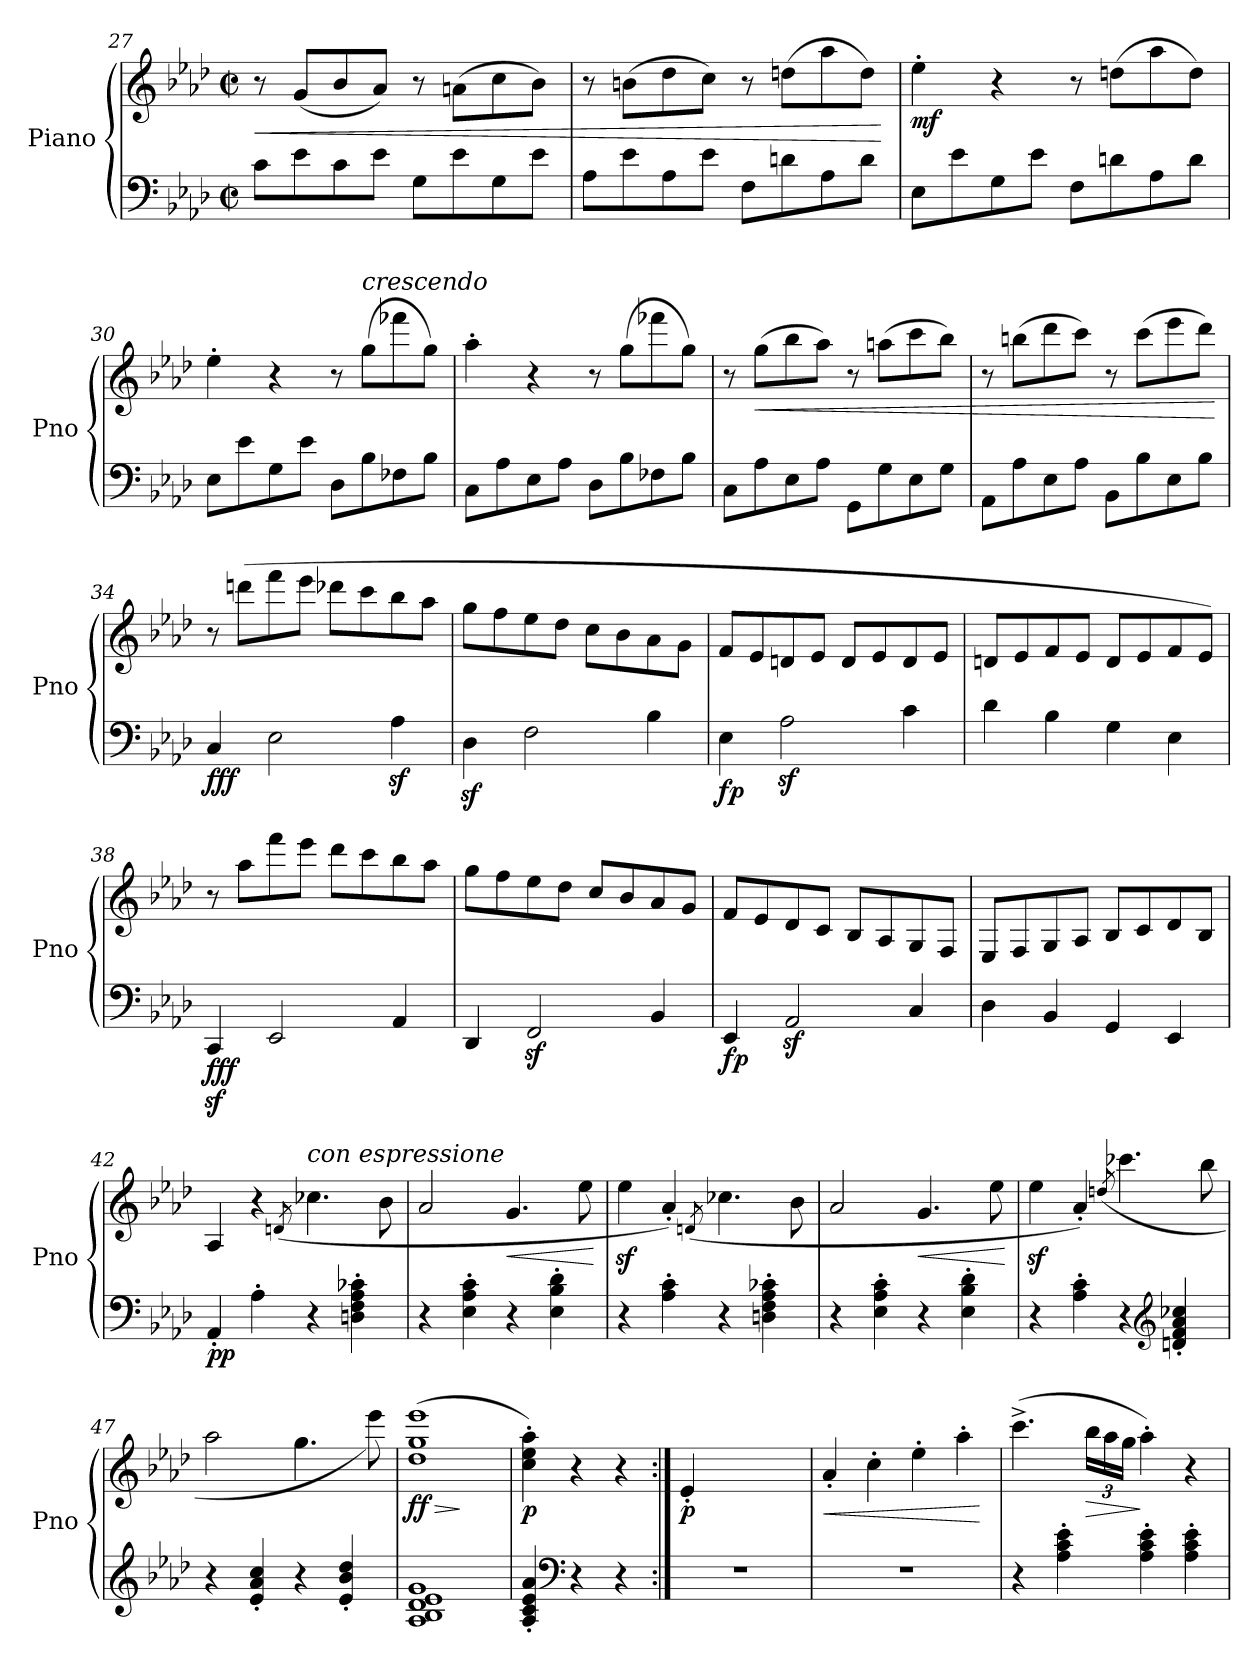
**kern	**kern	**dynam
*part1	*part1	*part1
*staff2	*staff1	*staff1/2
*I"Piano	*	*
*I'Pno	*	*
!!LO:LB:g=z
*clefF4	*clefG2	*
*k[b-e-a-d-]	*k[b-e-a-d-]	*
*M4/4	*M4/4	*
*met(c|)	*met(c|)	*
=27	=27	=27
!	!	!LO:HP:b
8c\L	8r	<
8e-\	(<8g/L	.
8c\	8b-/	.
8e-\J	8a-/J)	.
8G\L	8r	.
8e-\	(>8an\L	.
8G\	8cc\	.
8e-\J	8b-\J)	.
=28	=28	=28
8A-\L	8r	.
8e-\	(>8bn\L	.
8A-\	8dd-\	.
8e-\J	8cc\J)	.
8F\L	8r	.
8dn\	(>8ddn\L	.
8A-\	8aa-\	.
8d\J	8dd\J)	.
.	.	[
=29	=29	=29
!	!	!LO:DY:b
8E-\L	4ee-'\	mf
8e-\	.	.
8G\	4r	.
8e-\J	.	.
8F\L	8r	.
8dn\	(>8ddn\L	.
8A-\	8aa-\	.
8d\J	8dd\J)	.
=30	=30	=30
8E-\L	4ee-'\	.
8e-\	.	.
8G\	4r	.
8e-\J	.	.
8D-\L	8r	.
!	!LO:TX:a:i:t=crescendo	!
8B-\	(>8gg\L	.
8F-X\	8fff-X\	.
8B-\J	8gg\J)	.
=31	=31	=31
8C\L	4aa-'\	.
8A-\	.	.
8E-\	4r	.
8A-\J	.	.
8D-\L	8r	.
8B-\	(>8gg\L	.
8F-X\	8fff-X\	.
8B-\J	8gg\J)	.
!!LO:PB:g=z
=32	=32	=32
8C\L	8r	.
!	!	!LO:HP:b
8A-\	(>8gg\L	<
8E-\	8bb-\	.
8A-\J	8aa-\J)	.
8GG\L	8r	.
8G\	(>8aan\L	.
8E-\	8ccc\	.
8G\J	8bb-\J)	.
=33	=33	=33
8AA-\L	8r	.
8A-\	(>8bbn\L	.
8E-\	8ddd-\	.
8A-\J	8ccc\J)	.
8BB-\L	8r	.
8B-\	(>8ccc\L	.
8E-\	8eee-\	.
8B-\J	8ddd-\J)	.
.	.	[
=34	=34	=34
!	!	!LO:DY:b=2
!	!	!LO:DY:n=1:b
4C/	8r	ff f
.	(>8dddn\L	.
2E-\	8fff\	.
.	8eee-\J	.
.	8ddd-X\L	.
.	8ccc\	.
4A-z<\	8bb-\	.
.	8aa-\J	.
=35	=35	=35
4D-z<\	8gg\L	.
.	8ff\	.
2F\	8ee-\	.
.	8dd-\J	.
.	8cc\L	.
.	8b-\	.
4B-\	8a-\	.
.	8g\J	.
=36	=36	=36
!	!	!LO:DY:b=2
!	!	!LO:DY:n=1:b
4E-\	8f/L	f p
.	8e-/	.
2A-z<\	8dn/	.
.	8e-/J	.
.	8d/L	.
.	8e-/	.
4c\	8d/	.
.	8e-/J	.
!!LO:LB:g=z
=37	=37	=37
4d-\	8dn/L	.
.	8e-/	.
4B-\	8f/	.
.	8e-/J	.
4G\	8d/L	.
.	8e-/	.
4E-\	8f/	.
.	8e-/J)	.
=38	=38	=38
!	!	!LO:DY:b=2
!	!	!LO:DY:n=1:b
4CCz</	8r	ff f
.	8aa-\L	.
2EE-/	8fff\	.
.	8eee-\J	.
.	8ddd-\L	.
.	8ccc\	.
4AA-/	8bb-\	.
.	8aa-\J	.
=39	=39	=39
4DD-/	8gg\L	.
.	8ff\	.
2FFz</	8ee-\	.
.	8dd-\J	.
.	8cc/L	.
.	8b-/	.
4BB-/	8a-/	.
.	8g/J	.
=40	=40	=40
!	!	!LO:DY:b=2
!	!	!LO:DY:n=1:b
4EE-/	8f/L	f p
.	8e-/	.
2AA-z</	8d-/	.
.	8c/J	.
.	8B-/L	.
.	8A-/	.
4C/	8G/	.
.	8F/J	.
=41	=41	=41
4D-\	8E-/L	.
.	8F/	.
4BB-/	8G/	.
.	8A-/J	.
4GG/	8B-/L	.
.	8c/	.
4EE-/	8d-/	.
.	8B-/J	.
!!LO:LB:g=z
=42	=42	=42
!	!	!LO:DY:b=2
!	!	!LO:DY:n=1:b
4AA-'/	4A-/	p p
4A-'\	4r	.
.	(<8qdn/	.
!	!LO:TX:a:i:t=con espressione	!
4r	4.cc-X\	.
4Dn\' 4F\' 4A-\' 4c-X\'	.	.
.	8b-\	.
=43	=43	=43
4r	2a-/	.
4E-\' 4A-\' 4c\'	.	.
!	!	!LO:HP:b
4r	4.g/	<
4E-\' 4B-\' 4d-\'	.	.
.	8ee-\	.
.	.	[
=44	=44	=44
4r	4ee-z<\	.
4A-\' 4c\'	4a-'/)	.
.	(<8qdn/	.
4r	4.cc-X\	.
4Dn\' 4F\' 4A-\' 4c-X\'	.	.
.	8b-\	.
=45	=45	=45
4r	2a-/	.
4E-\' 4A-\' 4c\'	.	.
!	!	!LO:HP:b
4r	4.g/	<
4E-\' 4B-\' 4d-\'	.	.
.	8ee-\	.
.	.	[
=46	=46	=46
4r	4ee-z<\	.
4A-\' 4c\'	4a-'/)	.
.	(>8qddn/	.
4r	4.ccc-X\	.
*clefG2	*	*
4dn/' 4f/' 4a-/' 4cc-X/'	.	.
.	8bb-\	.
=47	=47	=47
4r	2aa-\	.
4e-/' 4a-/' 4cc/'	.	.
4r	4.gg\	.
4e-/' 4b-/' 4dd-/'	.	.
.	8eee-\)	.
=48	=48	=48
!	!	!LO:HP:b
!	!	!LO:DY:n=1:b
1A- 1B- 1d- 1e- 1g	(>1dd- 1gg 1eee-	> ff
.	.	]
=49	=49	=49
!	!	!LO:DY:b
4A-/' 4c/' 4e-/' 4a-/'	4cc\' 4ee-\' 4aa-\')	p
*clefF4	*	*
4r	4r	.
4r	4r	.
!!LO:LB:g=z
=50:|!	=50:|!	=50:|!
!	!	!LO:DY:b
1r	4e-'/	p
.	2.ryy	.
=51	=51	=51
!	!	!LO:HP:b
1r	4a-'/	<
.	4cc'\	.
.	4ee-'\	.
.	4aa-'\	.
.	.	[
=52	=52	=52
4r	(>4.ccc^\	.
4A-\' 4c\' 4e-\'	.	.
*	*Xbrackettup	*
!	!	!LO:HP:b
.	24bb-\LL	>
.	24aa-\	.
.	24gg\JJ	.
4A-\' 4c\' 4e-\'	4aa-'\)	]
4A-\' 4c\' 4e-\'	4r	.
=	=	=
*-	*-	*-
